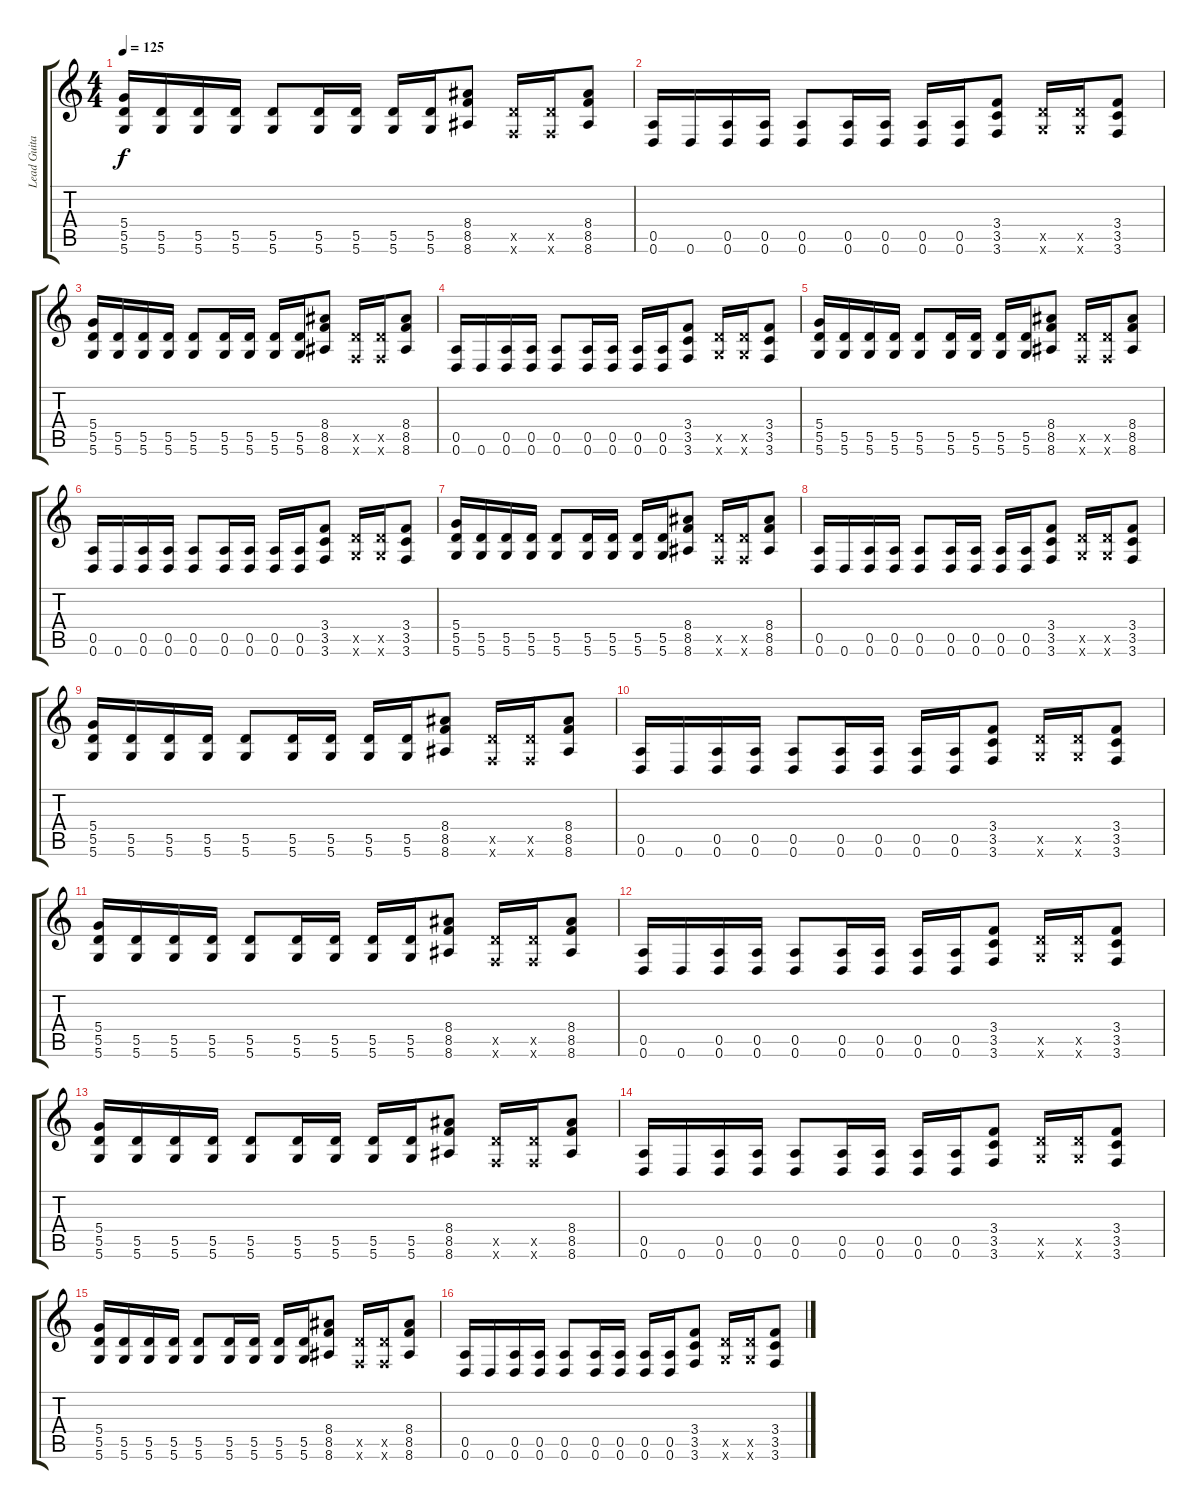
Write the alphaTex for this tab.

\track ("Lead Guitar (Richard)" "Lead Guita") {instrument distortionguitar}
\staff {score tabs}
\tuning (E4 B3 G3 D3 A2 D2) {hide}
\ts (4 4)
\tempo 125
\clef g2
\ks c
(5.4 5.5 5.6).16{dy f} (5.5 5.6).16 (5.5 5.6).16 (5.5 5.6).16 (5.5 5.6).8 (5.5 5.6).16 (5.5 5.6).16 (5.5 5.6).16 (5.5 5.6).16 (8.4 8.5 8.6).8 (5.5{x} 3.6{x}).16 (5.5{x} 3.6{x}).16 (8.4 8.5 8.6).8 |
(0.5 0.6).16 0.6.16 (0.5 0.6).16 (0.5 0.6).16 (0.5 0.6).8 (0.5 0.6).16 (0.5 0.6).16 (0.5 0.6).16 (0.5 0.6).16 (3.4 3.5 3.6).8 (5.5{x} 5.6{x}).16 (5.5{x} 5.6{x}).16 (3.4 3.5 3.6).8 |
(5.4 5.5 5.6).16 (5.5 5.6).16 (5.5 5.6).16 (5.5 5.6).16 (5.5 5.6).8 (5.5 5.6).16 (5.5 5.6).16 (5.5 5.6).16 (5.5 5.6).16 (8.4 8.5 8.6).8 (5.5{x} 3.6{x}).16 (5.5{x} 3.6{x}).16 (8.4 8.5 8.6).8 |
(0.5 0.6).16 0.6.16 (0.5 0.6).16 (0.5 0.6).16 (0.5 0.6).8 (0.5 0.6).16 (0.5 0.6).16 (0.5 0.6).16 (0.5 0.6).16 (3.4 3.5 3.6).8 (5.5{x} 5.6{x}).16 (5.5{x} 5.6{x}).16 (3.4 3.5 3.6).8 |
(5.4 5.5 5.6).16 (5.5 5.6).16 (5.5 5.6).16 (5.5 5.6).16 (5.5 5.6).8 (5.5 5.6).16 (5.5 5.6).16 (5.5 5.6).16 (5.5 5.6).16 (8.4 8.5 8.6).8 (5.5{x} 3.6{x}).16 (5.5{x} 3.6{x}).16 (8.4 8.5 8.6).8 |
(0.5 0.6).16 0.6.16 (0.5 0.6).16 (0.5 0.6).16 (0.5 0.6).8 (0.5 0.6).16 (0.5 0.6).16 (0.5 0.6).16 (0.5 0.6).16 (3.4 3.5 3.6).8 (5.5{x} 5.6{x}).16 (5.5{x} 5.6{x}).16 (3.4 3.5 3.6).8 |
(5.4 5.5 5.6).16 (5.5 5.6).16 (5.5 5.6).16 (5.5 5.6).16 (5.5 5.6).8 (5.5 5.6).16 (5.5 5.6).16 (5.5 5.6).16 (5.5 5.6).16 (8.4 8.5 8.6).8 (5.5{x} 3.6{x}).16 (5.5{x} 3.6{x}).16 (8.4 8.5 8.6).8 |
(0.5 0.6).16 0.6.16 (0.5 0.6).16 (0.5 0.6).16 (0.5 0.6).8 (0.5 0.6).16 (0.5 0.6).16 (0.5 0.6).16 (0.5 0.6).16 (3.4 3.5 3.6).8 (5.5{x} 5.6{x}).16 (5.5{x} 5.6{x}).16 (3.4 3.5 3.6).8 |
(5.4 5.5 5.6).16 (5.5 5.6).16 (5.5 5.6).16 (5.5 5.6).16 (5.5 5.6).8 (5.5 5.6).16 (5.5 5.6).16 (5.5 5.6).16 (5.5 5.6).16 (8.4 8.5 8.6).8 (5.5{x} 3.6{x}).16 (5.5{x} 3.6{x}).16 (8.4 8.5 8.6).8 |
(0.5 0.6).16 0.6.16 (0.5 0.6).16 (0.5 0.6).16 (0.5 0.6).8 (0.5 0.6).16 (0.5 0.6).16 (0.5 0.6).16 (0.5 0.6).16 (3.4 3.5 3.6).8 (5.5{x} 5.6{x}).16 (5.5{x} 5.6{x}).16 (3.4 3.5 3.6).8 |
(5.4 5.5 5.6).16 (5.5 5.6).16 (5.5 5.6).16 (5.5 5.6).16 (5.5 5.6).8 (5.5 5.6).16 (5.5 5.6).16 (5.5 5.6).16 (5.5 5.6).16 (8.4 8.5 8.6).8 (5.5{x} 3.6{x}).16 (5.5{x} 3.6{x}).16 (8.4 8.5 8.6).8 |
(0.5 0.6).16 0.6.16 (0.5 0.6).16 (0.5 0.6).16 (0.5 0.6).8 (0.5 0.6).16 (0.5 0.6).16 (0.5 0.6).16 (0.5 0.6).16 (3.4 3.5 3.6).8 (5.5{x} 5.6{x}).16 (5.5{x} 5.6{x}).16 (3.4 3.5 3.6).8 |
(5.4 5.5 5.6).16 (5.5 5.6).16 (5.5 5.6).16 (5.5 5.6).16 (5.5 5.6).8 (5.5 5.6).16 (5.5 5.6).16 (5.5 5.6).16 (5.5 5.6).16 (8.4 8.5 8.6).8 (5.5{x} 3.6{x}).16 (5.5{x} 3.6{x}).16 (8.4 8.5 8.6).8 |
(0.5 0.6).16 0.6.16 (0.5 0.6).16 (0.5 0.6).16 (0.5 0.6).8 (0.5 0.6).16 (0.5 0.6).16 (0.5 0.6).16 (0.5 0.6).16 (3.4 3.5 3.6).8 (5.5{x} 5.6{x}).16 (5.5{x} 5.6{x}).16 (3.4 3.5 3.6).8 |
(5.4 5.5 5.6).16 (5.5 5.6).16 (5.5 5.6).16 (5.5 5.6).16 (5.5 5.6).8 (5.5 5.6).16 (5.5 5.6).16 (5.5 5.6).16 (5.5 5.6).16 (8.4 8.5 8.6).8 (5.5{x} 3.6{x}).16 (5.5{x} 3.6{x}).16 (8.4 8.5 8.6).8 |
(0.5 0.6).16 0.6.16 (0.5 0.6).16 (0.5 0.6).16 (0.5 0.6).8 (0.5 0.6).16 (0.5 0.6).16 (0.5 0.6).16 (0.5 0.6).16 (3.4 3.5 3.6).8 (5.5{x} 5.6{x}).16 (5.5{x} 5.6{x}).16 (3.4 3.5 3.6).8
